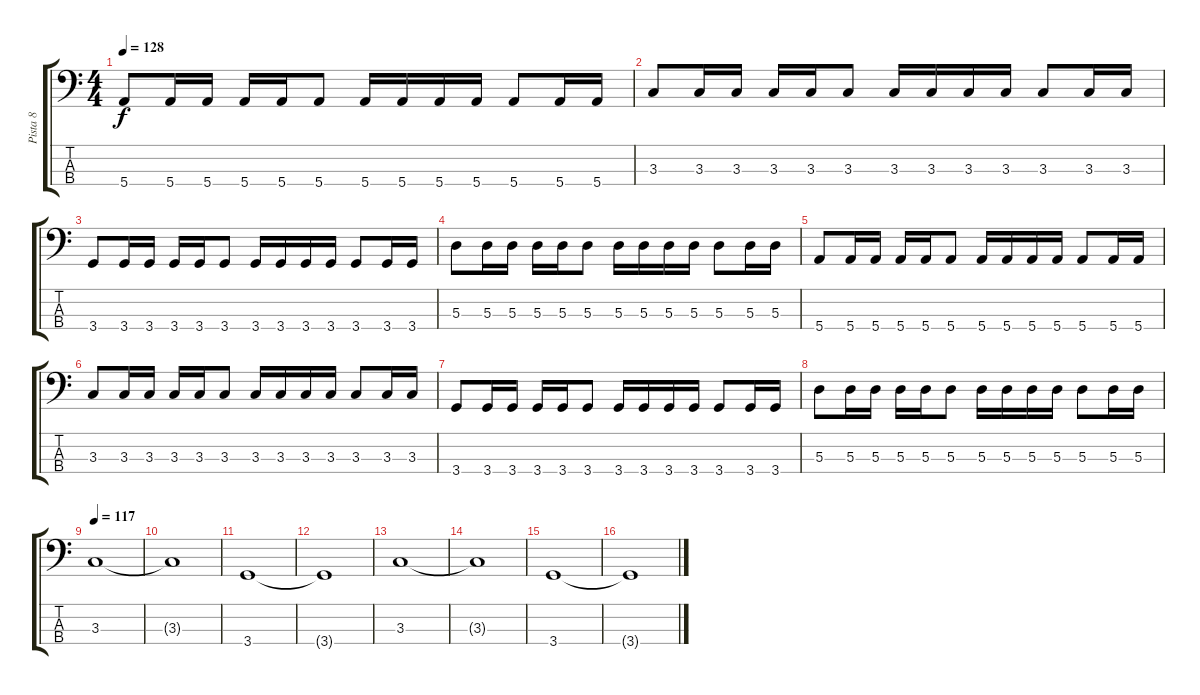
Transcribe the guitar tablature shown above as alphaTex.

\track ("Pista 8" "Pista 8") {instrument electricbasspick}
\staff {score tabs}
\tuning (G2 D2 A1 E1) {hide}
\ts (4 4)
\tempo 128
\clef f4
\ks c
5.4.8{dy f} 5.4.16 5.4.16 5.4.16 5.4.16 5.4.8 5.4.16 5.4.16 5.4.16 5.4.16 5.4.8 5.4.16 5.4.16 |
3.3.8 3.3.16 3.3.16 3.3.16 3.3.16 3.3.8 3.3.16 3.3.16 3.3.16 3.3.16 3.3.8 3.3.16 3.3.16 |
3.4.8 3.4.16 3.4.16 3.4.16 3.4.16 3.4.8 3.4.16 3.4.16 3.4.16 3.4.16 3.4.8 3.4.16 3.4.16 |
5.3.8 5.3.16 5.3.16 5.3.16 5.3.16 5.3.8 5.3.16 5.3.16 5.3.16 5.3.16 5.3.8 5.3.16 5.3.16 |
5.4.8 5.4.16 5.4.16 5.4.16 5.4.16 5.4.8 5.4.16 5.4.16 5.4.16 5.4.16 5.4.8 5.4.16 5.4.16 |
3.3.8 3.3.16 3.3.16 3.3.16 3.3.16 3.3.8 3.3.16 3.3.16 3.3.16 3.3.16 3.3.8 3.3.16 3.3.16 |
3.4.8 3.4.16 3.4.16 3.4.16 3.4.16 3.4.8 3.4.16 3.4.16 3.4.16 3.4.16 3.4.8 3.4.16 3.4.16 |
5.3.8 5.3.16 5.3.16 5.3.16 5.3.16 5.3.8 5.3.16 5.3.16 5.3.16 5.3.16 5.3.8 5.3.16 5.3.16 |
\tempo 117
3.3.1 |
3.3{t}.1 |
3.4.1 |
3.4{t}.1 |
3.3.1 |
3.3{t}.1 |
3.4.1 |
3.4{t}.1
